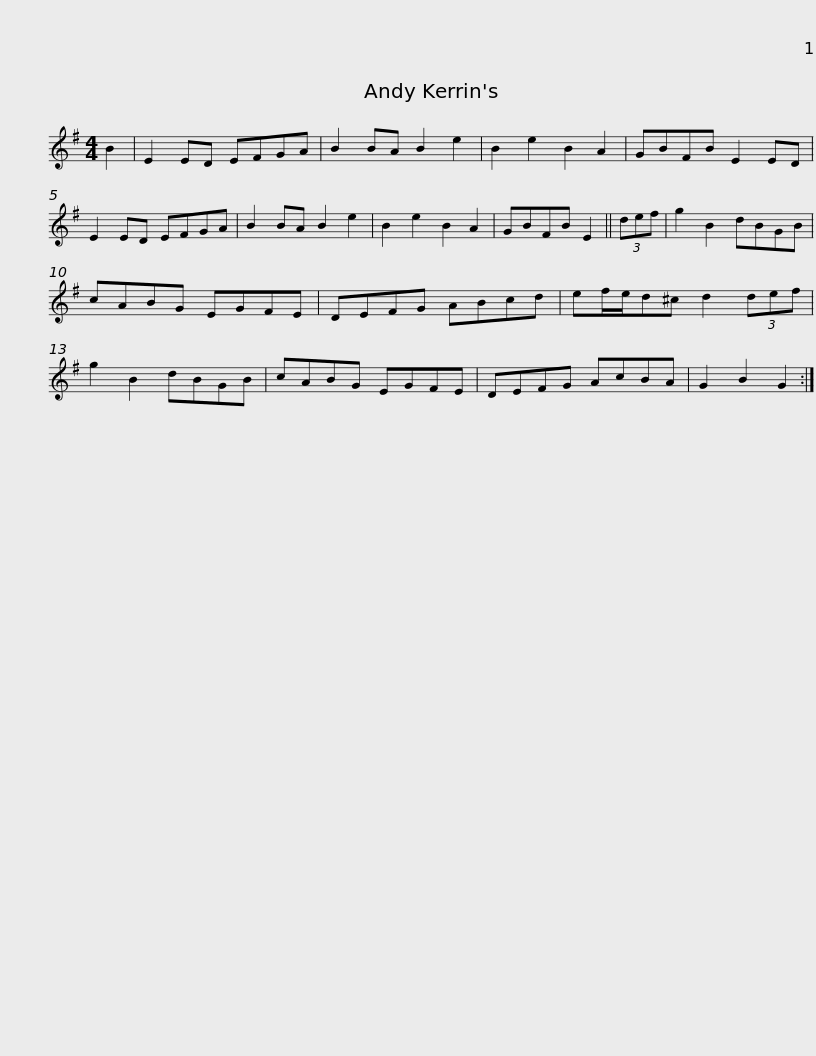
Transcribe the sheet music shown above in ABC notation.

X:1
L:1/8
M:4/4
I:linebreak $
K:G
V:1 treble
V:1
 B2 | E2 ED EFGA | B2 BA B2 e2 | B2 e2 B2 A2 | GBFB E2 ED | %5
 E2 ED EFGA | B2 BA B2 e2 | B2 e2 B2 A2 |$ GBFB E2 || (3def | %10
 g2 B2 dBGB | cABG EGFE | DEFG ABcd | ef/e/d^c d2 (3def | g2 B2 dBGB |$ %15
 cABG EGFE | DEFG AcBA | G2 B2 G2 :| %18
